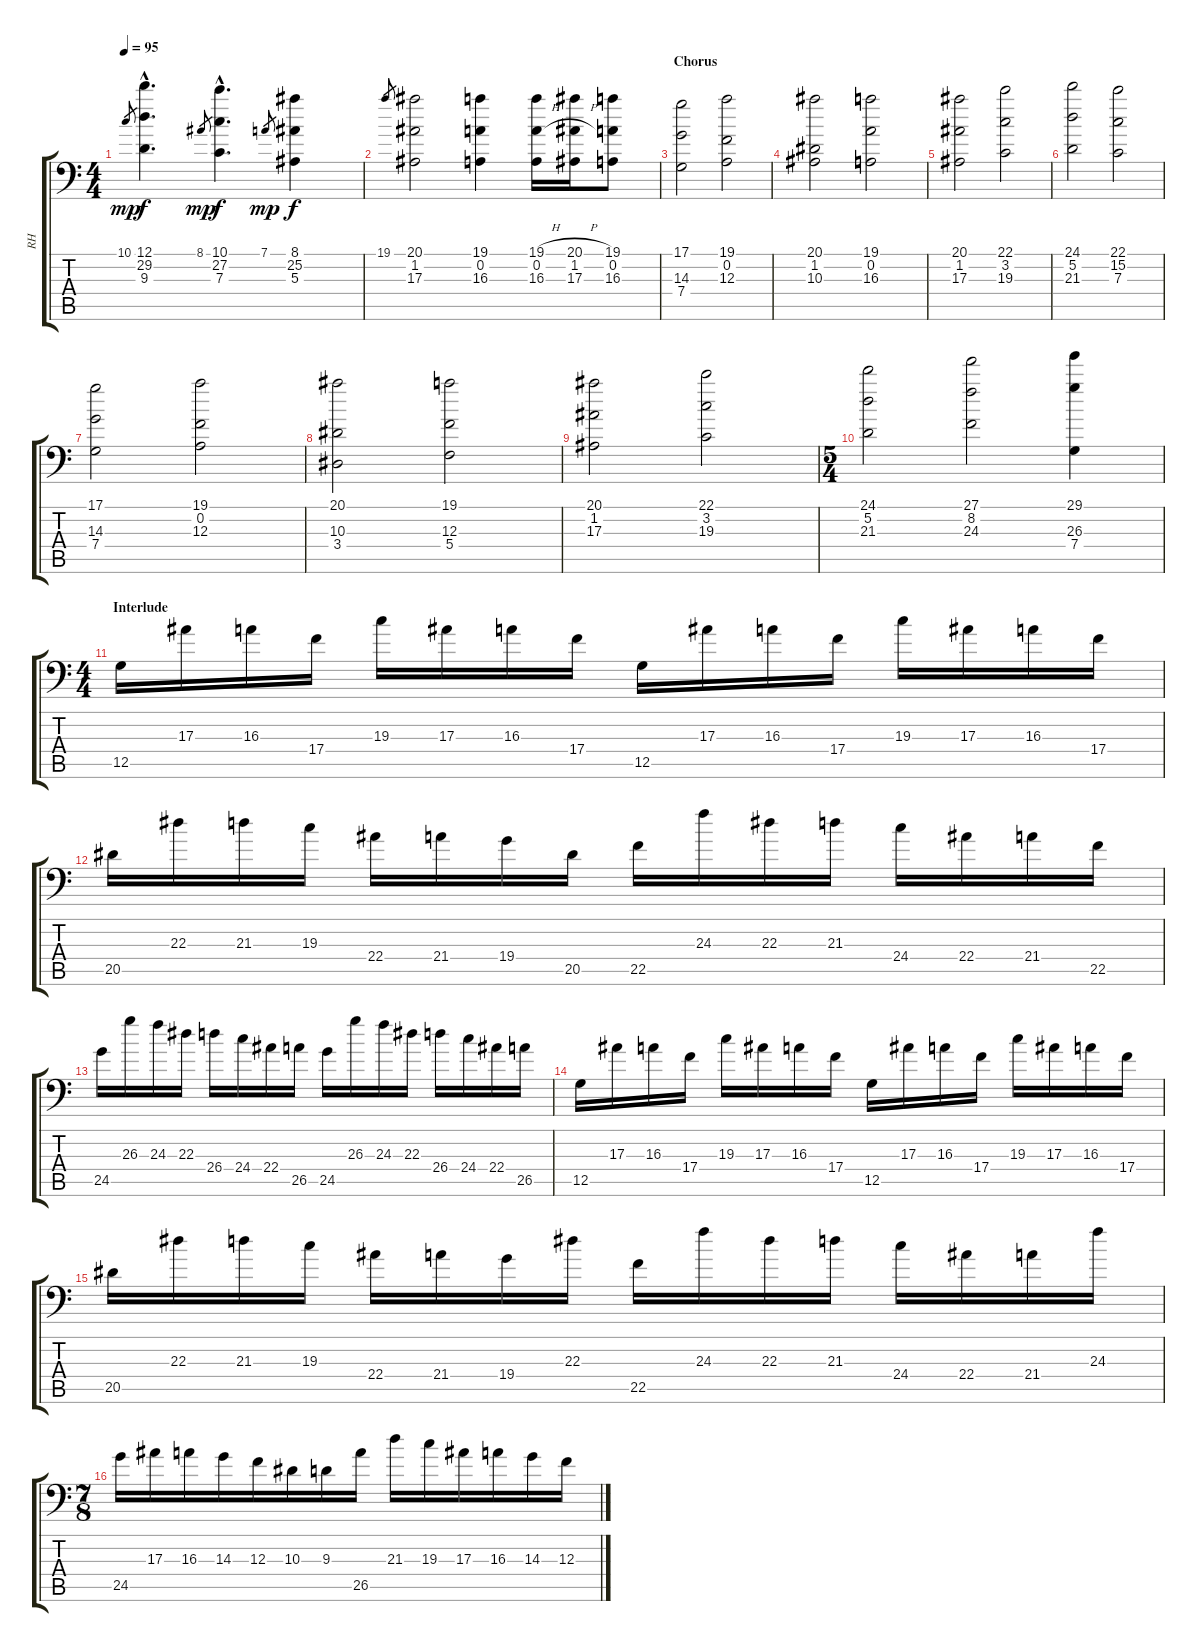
\track ("RH" "RH") {instrument stringensemble1}
\staff {score tabs}
\tuning (D4 A3 F3 C3 G2 Bb1) {hide}
\ts (4 4)
\tempo 95
\clef f4
\ks c
10.1.8{gr dy mp} (12.1{hac} 29.2{hac} 9.3{hac}).4{d dy f} 8.1.8{gr dy mp} (10.1{hac} 27.2{hac} 7.3{hac}).4{d dy f} 7.1.8{gr dy mp} (8.1 25.2 5.3).4{dy f} |
19.1.8{gr} (20.1 1.2 17.3).2 (19.1 0.2 16.3).4 (19.1{h} 0.2{h} 16.3{h}).16 (20.1{h} 1.2{h} 17.3{h}).16 (19.1 0.2 16.3).8 |
\section ("" "Chorus")
(17.1 14.3 7.4).2{volume 10} (19.1 0.2 12.3).2 |
(20.1 1.2 10.3).2 (19.1 0.2 16.3).2 |
(20.1 1.2 17.3).2 (22.1 3.2 19.3).2 |
(24.1 5.2 21.3).2 (22.1 15.2 7.3).2 |
(17.1 14.3 7.4).2 (19.1 0.2 12.3).2 |
(20.1 10.3 3.4).2 (19.1 12.3 5.4).2 |
(20.1 1.2 17.3).2 (22.1 3.2 19.3).2 |
\ts (5 4)
(24.1 5.2 21.3).2 (27.1 8.2 24.3).2 (29.1 26.3 7.4).4 |
\ts (4 4)
\section ("" "Interlude")
12.5.16{volume 11 instrument fx1rain} 17.3.16 16.3.16 17.4.16 19.3.16 17.3.16 16.3.16 17.4.16 12.5.16 17.3.16 16.3.16 17.4.16 19.3.16 17.3.16 16.3.16 17.4.16 |
20.5.16 22.3.16 21.3.16 19.3.16 22.4.16 21.4.16 19.4.16 20.5.16 22.5.16 24.3.16 22.3.16 21.3.16 24.4.16 22.4.16 21.4.16 22.5.16 |
24.5.16 26.3.16 24.3.16 22.3.16 26.4.16 24.4.16 22.4.16 26.5.16 24.5.16 26.3.16 24.3.16 22.3.16 26.4.16 24.4.16 22.4.16 26.5.16 |
12.5.16 17.3.16 16.3.16 17.4.16 19.3.16 17.3.16 16.3.16 17.4.16 12.5.16 17.3.16 16.3.16 17.4.16 19.3.16 17.3.16 16.3.16 17.4.16 |
20.5.16 22.3.16 21.3.16 19.3.16 22.4.16 21.4.16 19.4.16 22.3.16 22.5.16 24.3.16 22.3.16 21.3.16 24.4.16 22.4.16 21.4.16 24.3.16 |
\ts (7 8)
24.5.16 17.3.16 16.3.16 14.3.16 12.3.16 10.3.16 9.3.16 26.5.16 21.3.16 19.3.16 17.3.16 16.3.16 14.3.16 12.3.16
